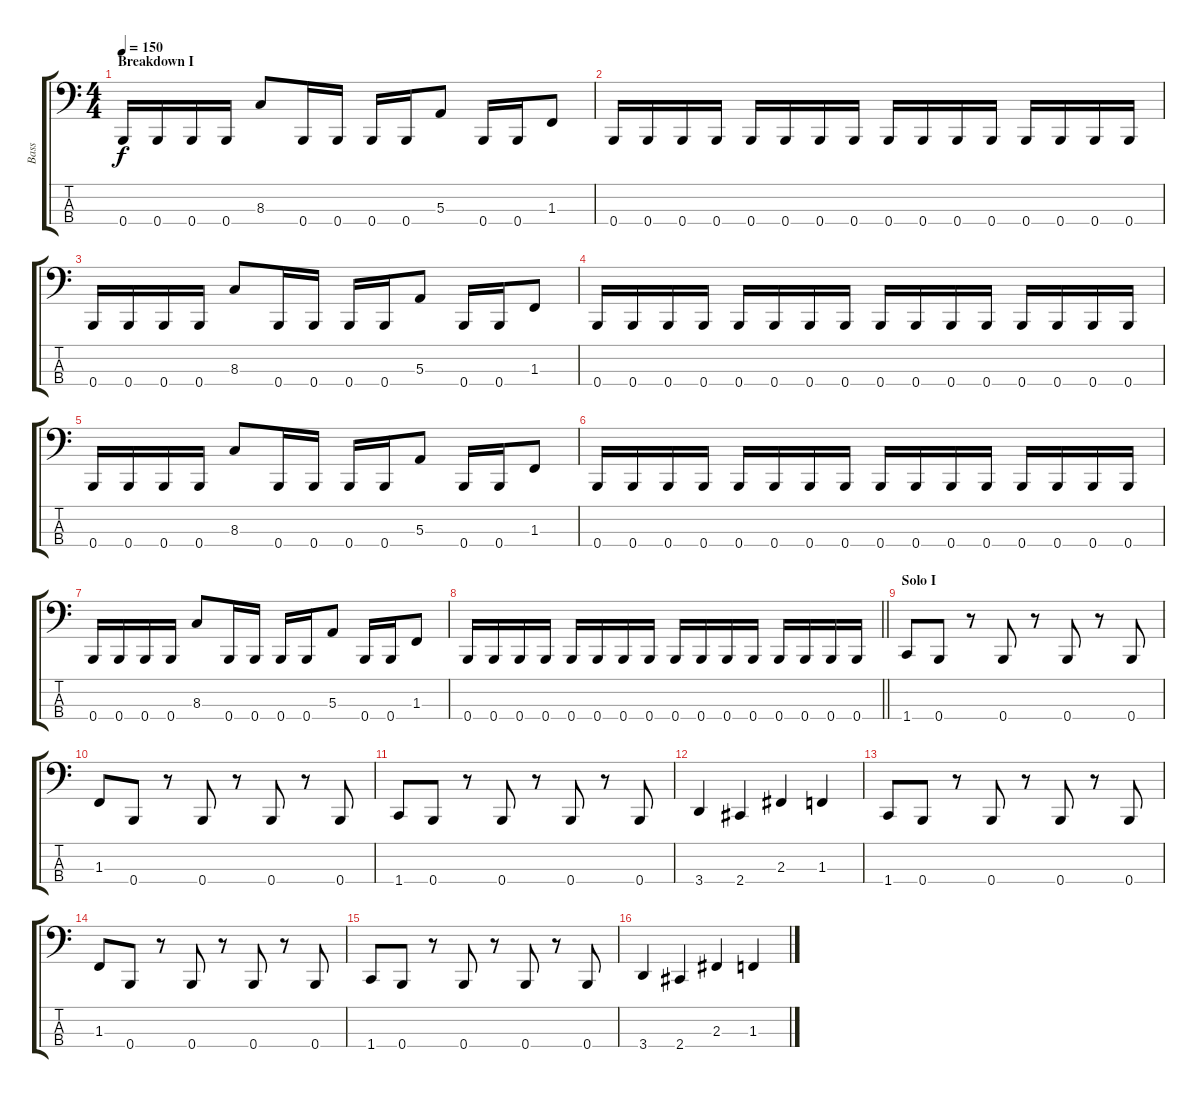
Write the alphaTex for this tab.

\track ("Bass" "Bass") {instrument electricbassfinger}
\staff {score tabs}
\tuning (D2 A1 E1 B0) {hide}
\ts (4 4)
\section ("" "Breakdown I")
\tempo 150
\clef f4
\ks c
0.4.16{dy f} 0.4.16 0.4.16 0.4.16 8.3.8 0.4.16 0.4.16 0.4.16 0.4.16 5.3.8 0.4.16 0.4.16 1.3.8 |
0.4.16 0.4.16 0.4.16 0.4.16 0.4.16 0.4.16 0.4.16 0.4.16 0.4.16 0.4.16 0.4.16 0.4.16 0.4.16 0.4.16 0.4.16 0.4.16 |
0.4.16 0.4.16 0.4.16 0.4.16 8.3.8 0.4.16 0.4.16 0.4.16 0.4.16 5.3.8 0.4.16 0.4.16 1.3.8 |
0.4.16 0.4.16 0.4.16 0.4.16 0.4.16 0.4.16 0.4.16 0.4.16 0.4.16 0.4.16 0.4.16 0.4.16 0.4.16 0.4.16 0.4.16 0.4.16 |
0.4.16 0.4.16 0.4.16 0.4.16 8.3.8 0.4.16 0.4.16 0.4.16 0.4.16 5.3.8 0.4.16 0.4.16 1.3.8 |
0.4.16 0.4.16 0.4.16 0.4.16 0.4.16 0.4.16 0.4.16 0.4.16 0.4.16 0.4.16 0.4.16 0.4.16 0.4.16 0.4.16 0.4.16 0.4.16 |
0.4.16 0.4.16 0.4.16 0.4.16 8.3.8 0.4.16 0.4.16 0.4.16 0.4.16 5.3.8 0.4.16 0.4.16 1.3.8 |
\barLineRight lightlight
0.4.16 0.4.16 0.4.16 0.4.16 0.4.16 0.4.16 0.4.16 0.4.16 0.4.16 0.4.16 0.4.16 0.4.16 0.4.16 0.4.16 0.4.16 0.4.16 |
\section ("" "Solo I")
1.4.8 0.4.8 r.8 0.4.8 r.8 0.4.8 r.8 0.4.8 |
1.3.8 0.4.8 r.8 0.4.8 r.8 0.4.8 r.8 0.4.8 |
1.4.8 0.4.8 r.8 0.4.8 r.8 0.4.8 r.8 0.4.8 |
3.4.4 2.4.4 2.3.4 1.3.4 |
1.4.8 0.4.8 r.8 0.4.8 r.8 0.4.8 r.8 0.4.8 |
1.3.8 0.4.8 r.8 0.4.8 r.8 0.4.8 r.8 0.4.8 |
1.4.8 0.4.8 r.8 0.4.8 r.8 0.4.8 r.8 0.4.8 |
3.4.4 2.4.4 2.3.4 1.3.4
